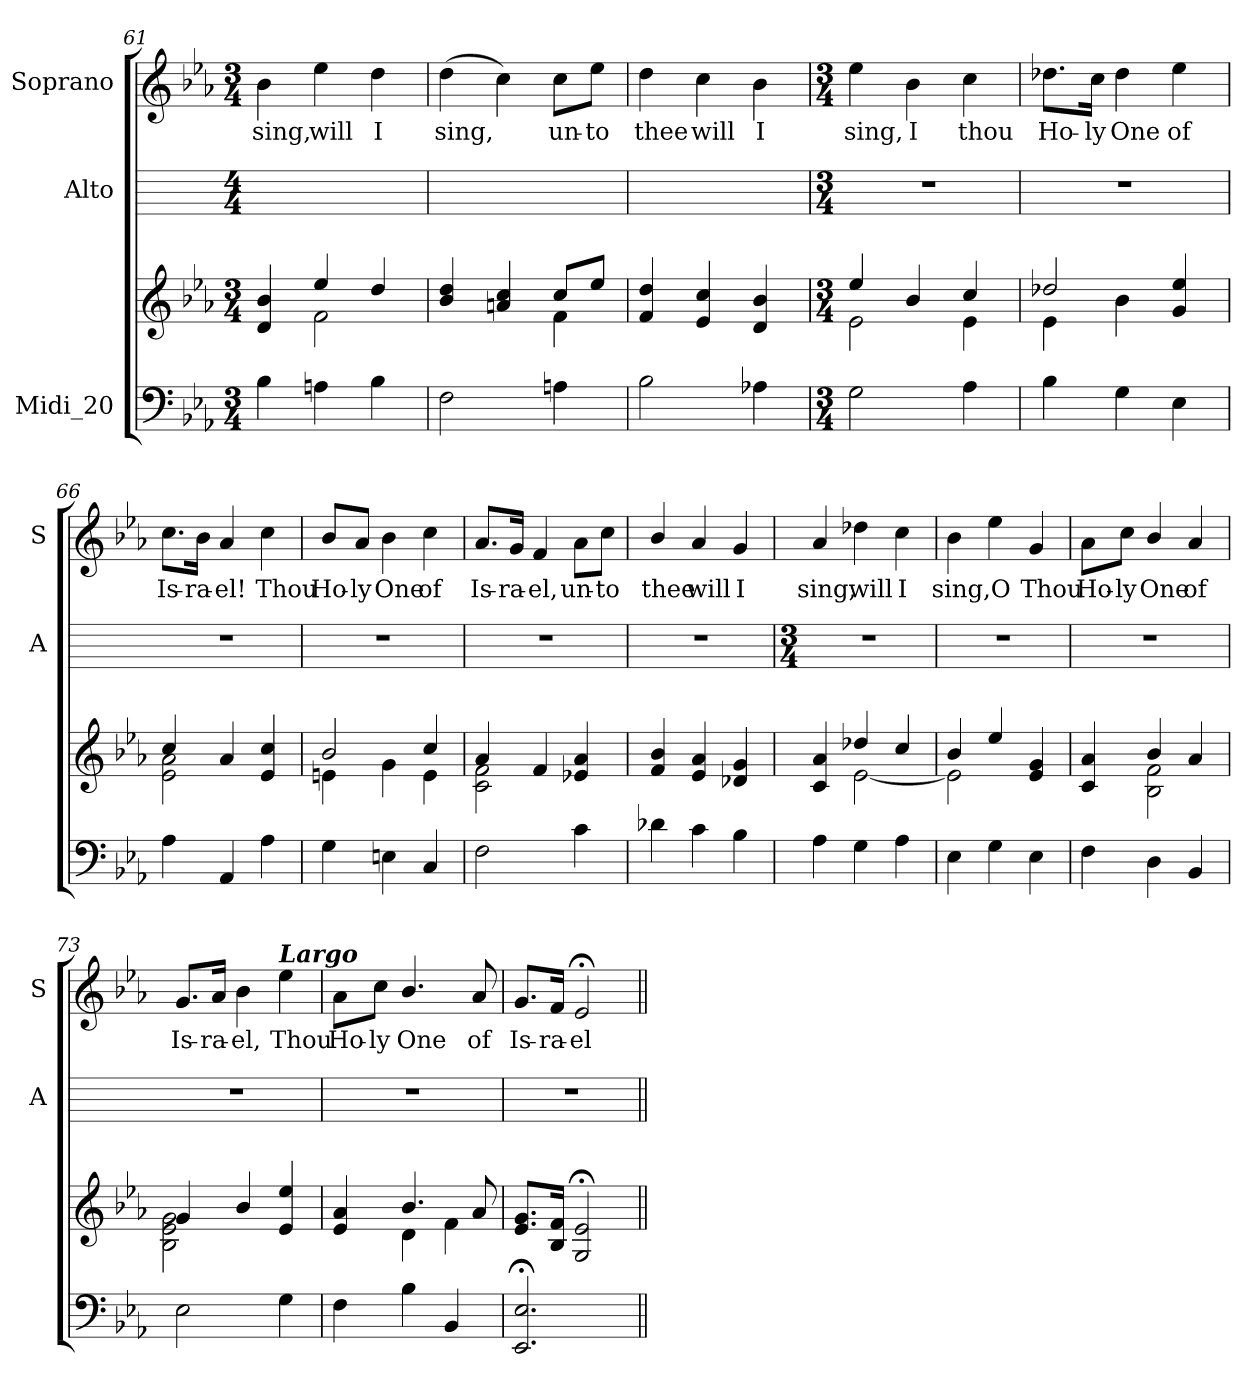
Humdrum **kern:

**kern	**kern	**kern	**kern	**text
*part3	*part3	*part2	*part1	*part1
*staff4	*staff3	*staff2	*staff1	*staff1
*I"Midi_20	*	*I"Alto	*I"Soprano	*
*	*	*I'A	*I'S	*
*clefF4	*clefG2	*	*clefG2	*
*k[b-e-a-]	*k[b-e-a-]	*	*k[b-e-a-]	*
*E-:	*E-:	*	*E-:	*
*M3/4	*M3/4	*M4/4	*M3/4	*
=61	=61	=61	=61	=61
*	*^	*	*	*
!	!	!	!	!	!LO:LY:b
4B-	4d/ 4b-/	4ryy	2.r	4b-	sing,
!	!	!	!	!	!LO:LY:b
4An	4ee-/	2f\	.	4ee-	will
!	!	!	!	!	!LO:LY:b
4B-	4dd/	.	.	4dd	I
=62	=62	=62	=62	=62	=62
!	!	!	!	!	!LO:LY:b
2F	4b-/ 4dd/	2ryy	2.r	(>4dd	sing,
.	4an/ 4cc/	.	.	4cc)	.
!	!	!	!	!	!LO:LY:b
4An	8cc/L	4f\	.	8cc\L	un-
!	!	!	!	!	!LO:LY:b
.	8ee-/J	.	.	8ee-\J	-to
=63	=63	=63	=63	=63	=63
!	!	!LO:N:vis=1	!	!	!LO:LY:b
2B-	4f/ 4dd/	2.ryy	2.r	4dd	thee
!	!	!	!	!	!LO:LY:b
.	4e-/ 4cc/	.	.	4cc	will
!	!	!	!	!	!LO:LY:b
4A-X	4d/ 4b-/	.	.	4b-	I
!!LO:LB:g=z
=64	=64	=64	=64	=64	=64
*M3/4	*M3/4	*	*M3/4	*M3/4	*
!	!	!	!	!	!LO:LY:b
2G	4ee-/	2e-\	2.r	4ee-	sing,
!	!	!	!	!	!LO:LY:b
.	4b-/	.	.	4b-	I
!	!	!	!	!	!LO:LY:b
4A-	4cc/	4e-\	.	4cc	thou
=65	=65	=65	=65	=65	=65
!	!	!	!	!	!LO:LY:b
4B-	2dd-X/	4e-\	2.r	8.dd-X\L	Ho-
!	!	!	!	!	!LO:LY:b
.	.	.	.	16cc\Jk	-ly
!	!	!	!	!	!LO:LY:b
4G	.	4b-\	.	4dd-	One
!	!	!	!	!	!LO:LY:b
4E-	4g/ 4ee-/	4ryy	.	4ee-	of
=66	=66	=66	=66	=66	=66
!	!	!	!	!	!LO:LY:b
4A-	4cc/	2e-\ 2a-\	2.r	8.cc\L	Is-
!	!	!	!	!	!LO:LY:b
.	.	.	.	16b-\Jk	-ra-
!	!	!	!	!	!LO:LY:b
4AA-	4a-/	.	.	4a-	-el!
!	!	!	!	!	!LO:LY:b
4A-	4e-/ 4cc/	4ryy	.	4cc	Thou
=67	=67	=67	=67	=67	=67
!	!	!	!	!	!LO:LY:b
4G	2b-/	4en\	2.r	8b-/L	Ho-
!	!	!	!	!	!LO:LY:b
.	.	.	.	8a-/J	-ly
!	!	!	!	!	!LO:LY:b
4En	.	4g\	.	4b-	One
!	!	!	!	!	!LO:LY:b
4C	4cc/	4e\	.	4cc	of
=68	=68	=68	=68	=68	=68
!	!	!	!	!	!LO:LY:b
2F	4a-/	2c\ 2f\	2.r	8.a-/L	Is-
!	!	!	!	!	!LO:LY:b
.	.	.	.	16g/Jk	-ra-
!	!	!	!	!	!LO:LY:b
.	4f/	.	.	4f	-el,
!	!	!	!	!	!LO:LY:b
4c	4e-X/ 4a-/	4ryy	.	8a-\L	un-
!	!	!	!	!	!LO:LY:b
.	.	.	.	8cc\J	-to
=69	=69	=69	=69	=69	=69
!	!	!LO:N:vis=1	!	!	!LO:LY:b
4d-X	4f/ 4b-/	2.ryy	2.r	4b-/	thee
!	!	!	!	!	!LO:LY:b
4c	4e-/ 4a-/	.	.	4a-	will
!	!	!	!	!	!LO:LY:b
4B-	4d-X/ 4g/	.	.	4g	I
!!LO:LB:g=z
=70	=70	=70	=70	=70	=70
*	*	*	*M3/4	*	*
!	!	!	!	!	!LO:LY:b
4A-	4c/ 4a-/	4ryy	2.r	4a-	sing,
!	!	!	!	!	!LO:LY:b
4G	4dd-X/	[2e-\	.	4dd-X	will
!	!	!	!	!	!LO:LY:b
4A-	4cc/	.	.	4cc	I
=71	=71	=71	=71	=71	=71
!	!	!	!	!	!LO:LY:b
4E-	4b-/	2e-\]	2.r	4b-	sing,
!	!	!	!	!	!LO:LY:b
4G	4ee-/	.	.	4ee-	O
!	!	!	!	!	!LO:LY:b
4E-	4e-/ 4g/	4ryy	.	4g	Thou
=72	=72	=72	=72	=72	=72
!	!	!	!	!	!LO:LY:b
4F	4c/ 4a-/	4ryy	2.r	8a-\L	Ho-
!	!	!	!	!	!LO:LY:b
.	.	.	.	8cc\J	-ly
!	!	!	!	!	!LO:LY:b
4D	4b-/	2B-\ 2f\	.	4b-/	One
!	!	!	!	!	!LO:LY:b
4BB-	4a-/	.	.	4a-	of
=73	=73	=73	=73	=73	=73
!	!	!	!	!	!LO:LY:b
2E-	4g/	2B-\ 2e-\ 2g\	2.r	8.g/L	Is-
!	!	!	!	!	!LO:LY:b
.	.	.	.	16a-/Jk	-ra-
!	!	!	!	!	!LO:LY:b
.	4b-/	.	.	4b-	-el,
!	!	!	!	!LO:TX:a:Bi:t=Largo	!
!	!	!	!	!	!LO:LY:b
4G	4e-/ 4ee-/	4ryy	.	4ee-	Thou
=74	=74	=74	=74	=74	=74
!	!	!	!	!	!LO:LY:b
4F	4e-/ 4a-/	4ryy	2.r	8a-\L	Ho-
!	!	!	!	!	!LO:LY:b
.	.	.	.	8cc\J	-ly
!	!	!	!	!	!LO:LY:b
4B-	4.b-/	4d\	.	4.b-/	One
4BB-	.	4f\	.	.	.
!	!	!	!	!	!LO:LY:b
.	8a-/	.	.	8a-	of
=75	=75	=75	=75	=75	=75
!	!	!LO:N:vis=1	!	!	!LO:LY:b
2.EE-;< 2.E-;<	8.e-/ 8.g/L	2.ryy	2.r	8.g/L	Is-
!	!	!	!	!	!LO:LY:b
.	16B-/ 16f/J	.	.	16f/Jk	-ra-
!	!	!	!	!	!LO:LY:b
.	2G/;< 2e-/;<	.	.	2e-;<	-el
*	*v	*v	*	*	*
=||	=||	=||	=||	=||
*-	*-	*-	*-	*-
